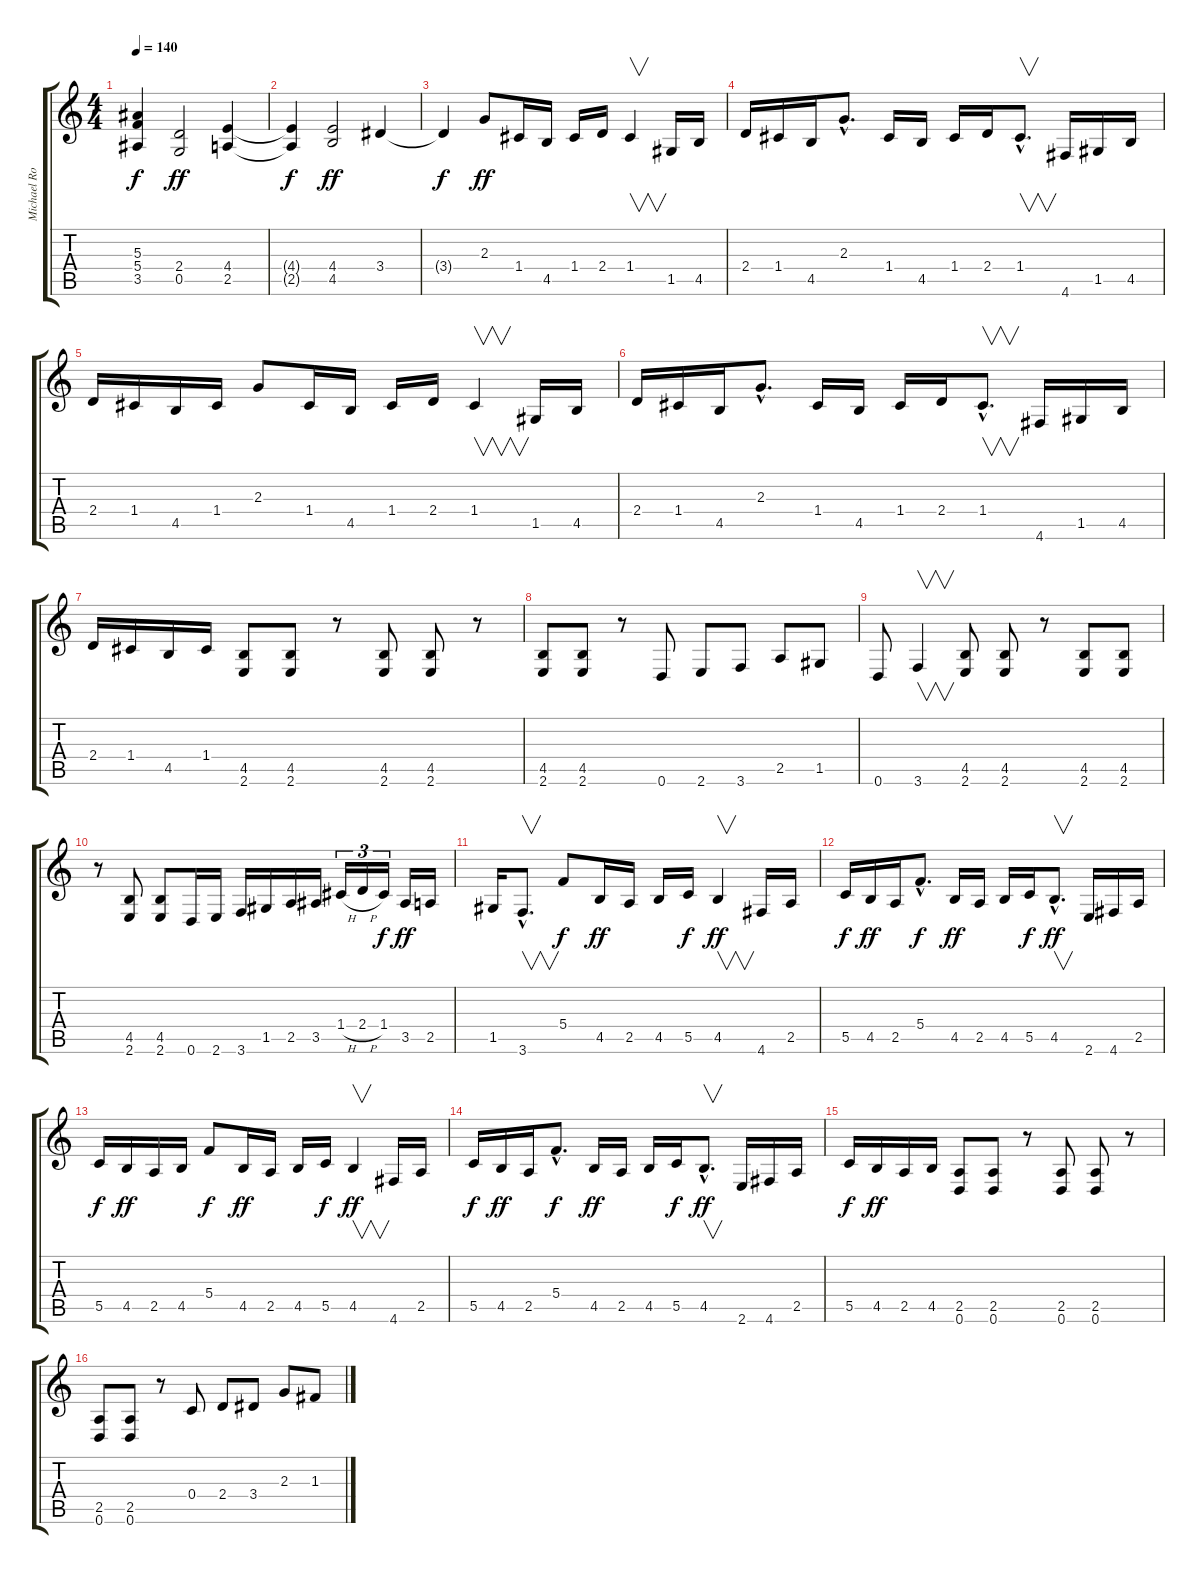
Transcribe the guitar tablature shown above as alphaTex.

\track ("Michael Romeo" "Michael Ro") {instrument distortionguitar}
\staff {score tabs}
\tuning (D4 A3 F3 C3 G2 D2) {hide}
\ts (4 4)
\tempo 140
\clef g2
\ks c
(5.3{t} 5.4{t} 3.5{t}).4{dy f} (2.4 0.5).2{dy ff} (4.4 2.5).4 |
(4.4{t} 2.5{t}).4{dy f} (4.4 4.5).2{dy ff} 3.4.4 |
3.4{t}.4{dy f} 2.3.8{dy ff} 1.4.16 4.5.16 1.4.16 2.4.16 1.4.4{v} 1.5.16 4.5.16 |
2.4.16 1.4.16 4.5.16 2.3{hac}.8{d} 1.4.16 4.5.16 1.4.16 2.4.16 1.4{hac}.8{v d} 4.6.16 1.5.16 4.5.16 |
2.4.16 1.4.16 4.5.16 1.4.16 2.3.8 1.4.16 4.5.16 1.4.16 2.4.16 1.4.4{v} 1.5.16 4.5.16 |
2.4.16 1.4.16 4.5.16 2.3{hac}.8{d} 1.4.16 4.5.16 1.4.16 2.4.16 1.4{hac}.8{v d} 4.6.16 1.5.16 4.5.16 |
2.4.16 1.4.16 4.5.16 1.4.16 (4.5 2.6).8 (4.5 2.6).8 r.8 (4.5 2.6).8 (4.5 2.6).8 r.8 |
(4.5 2.6).8 (4.5 2.6).8 r.8 0.6.8 2.6.8 3.6.8 2.5.8 1.5.8 |
0.6.8 3.6.4{v} (4.5 2.6).8 (4.5 2.6).8 r.8 (4.5 2.6).8 (4.5 2.6).8 |
r.8 (4.5 2.6).8 (4.5 2.6).8 0.6.16 2.6.16 3.6.16 1.5.16 2.5.16 3.5.16 1.4{h}.16{tu (3 2)} 2.4{h}.16{tu (3 2)} 1.4.16{tu (3 2) dy f} 3.5.16{dy ff} 2.5.16 |
1.5.16 3.6{hac}.8{v d} 5.4.8{dy f} 4.5.16{dy ff} 2.5.16 4.5.16 5.5.16{dy f} 4.5.4{v dy ff} 4.6.16 2.5.16 |
5.5.16{dy f} 4.5.16{dy ff} 2.5.16 5.4{hac}.8{d dy f} 4.5.16{dy ff} 2.5.16 4.5.16 5.5.16{dy f} 4.5{hac}.8{v d dy ff} 2.6.16 4.6.16 2.5.16 |
5.5.16{dy f} 4.5.16{dy ff} 2.5.16 4.5.16 5.4.8{dy f} 4.5.16{dy ff} 2.5.16 4.5.16 5.5.16{dy f} 4.5.4{v dy ff} 4.6.16 2.5.16 |
5.5.16{dy f} 4.5.16{dy ff} 2.5.16 5.4{hac}.8{d dy f} 4.5.16{dy ff} 2.5.16 4.5.16 5.5.16{dy f} 4.5{hac}.8{v d dy ff} 2.6.16 4.6.16 2.5.16 |
5.5.16{dy f} 4.5.16{dy ff} 2.5.16 4.5.16 (2.5 0.6).8 (2.5 0.6).8 r.8 (2.5 0.6).8 (2.5 0.6).8 r.8 |
(2.5 0.6).8 (2.5 0.6).8 r.8 0.4.8 2.4.8 3.4.8 2.3.8 1.3.8
